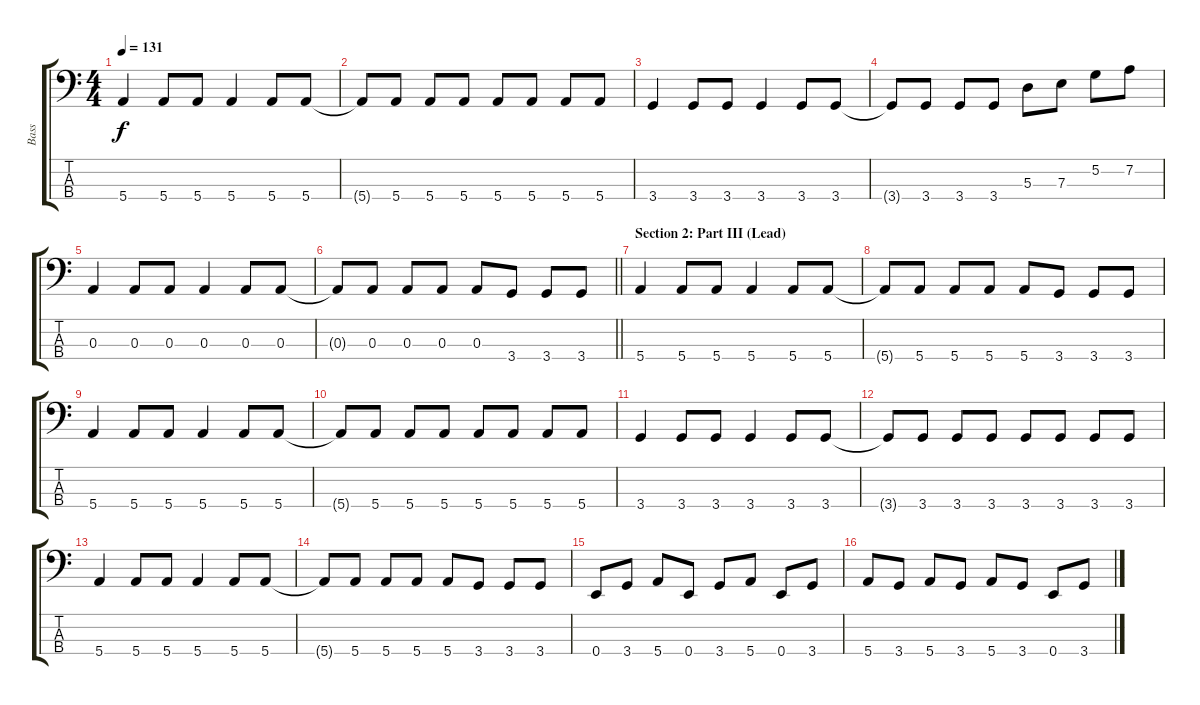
\track ("Bass" "Bass") {instrument electricbassfinger}
\staff {score tabs}
\tuning (G2 D2 A1 E1) {hide}
\ts (4 4)
\tempo 131
\clef f4
\ks c
5.4.4{dy f} 5.4.8 5.4.8 5.4.4 5.4.8 5.4.8 |
5.4{t}.8 5.4.8 5.4.8 5.4.8 5.4.8 5.4.8 5.4.8 5.4.8 |
3.4.4 3.4.8 3.4.8 3.4.4 3.4.8 3.4.8 |
3.4{t}.8 3.4.8 3.4.8 3.4.8 5.3.8 7.3.8 5.2.8 7.2.8 |
0.3.4 0.3.8 0.3.8 0.3.4 0.3.8 0.3.8 |
\barLineRight lightlight
0.3{t}.8 0.3.8 0.3.8 0.3.8 0.3.8 3.4.8 3.4.8 3.4.8 |
\section ("" "Section 2: Part III (Lead)")
5.4.4 5.4.8 5.4.8 5.4.4 5.4.8 5.4.8 |
5.4{t}.8 5.4.8 5.4.8 5.4.8 5.4.8 3.4.8 3.4.8 3.4.8 |
5.4.4 5.4.8 5.4.8 5.4.4 5.4.8 5.4.8 |
5.4{t}.8 5.4.8 5.4.8 5.4.8 5.4.8 5.4.8 5.4.8 5.4.8 |
3.4.4 3.4.8 3.4.8 3.4.4 3.4.8 3.4.8 |
3.4{t}.8 3.4.8 3.4.8 3.4.8 3.4.8 3.4.8 3.4.8 3.4.8 |
5.4.4 5.4.8 5.4.8 5.4.4 5.4.8 5.4.8 |
5.4{t}.8 5.4.8 5.4.8 5.4.8 5.4.8 3.4.8 3.4.8 3.4.8 |
0.4.8 3.4.8 5.4.8 0.4.8 3.4.8 5.4.8 0.4.8 3.4.8 |
5.4.8 3.4.8 5.4.8 3.4.8 5.4.8 3.4.8 0.4.8 3.4.8
